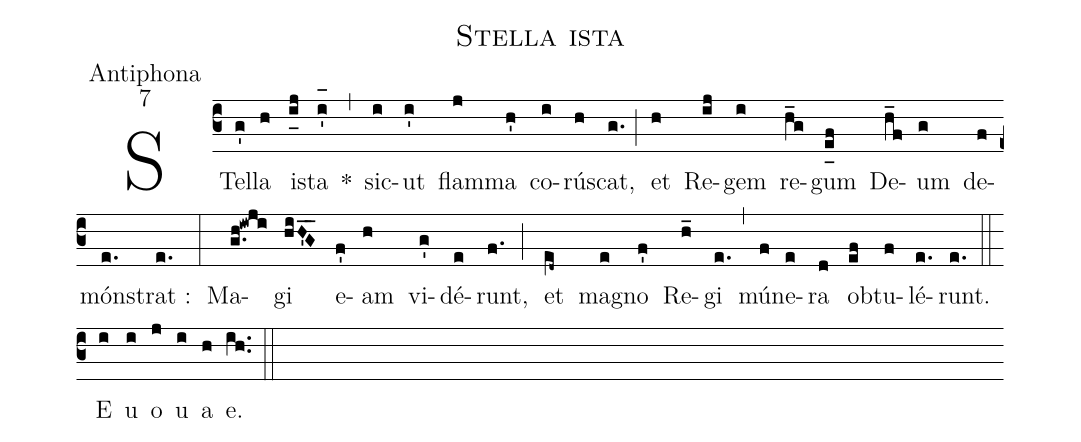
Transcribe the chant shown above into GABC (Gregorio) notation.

name:Stella ista;
office-part:Antiphona;
mode:7;
%%
(c3) STel(g')la(h) i(i_[uh:l]j)sta(i'_[oh:h]) *(,) sic(i)ut(i') flam(j)ma(h') co(i)rú(h)scat,(g.) (;) et(h) Re(ij)gem(i) re(h_g)gum(e_[uh:l]f) De(h_f)um(g) de(f)món(e.)strat :(e.) (:) Ma(g.h!iwji)gi(hiH'_G_) e(f')am(h) vi(g')dé(e)runt,(f.) (;) et(e[ll:1]d~) ma(e)gno(f') Re(h_)gi(e.) (,) mú(f)ne(e)ra(d) ob(ef)tu(f)lé(e.)runt.(e.) (::) <eu>E(i) u(i) o(j) u(i) a(h) e.</eu>(ih..) (::)
